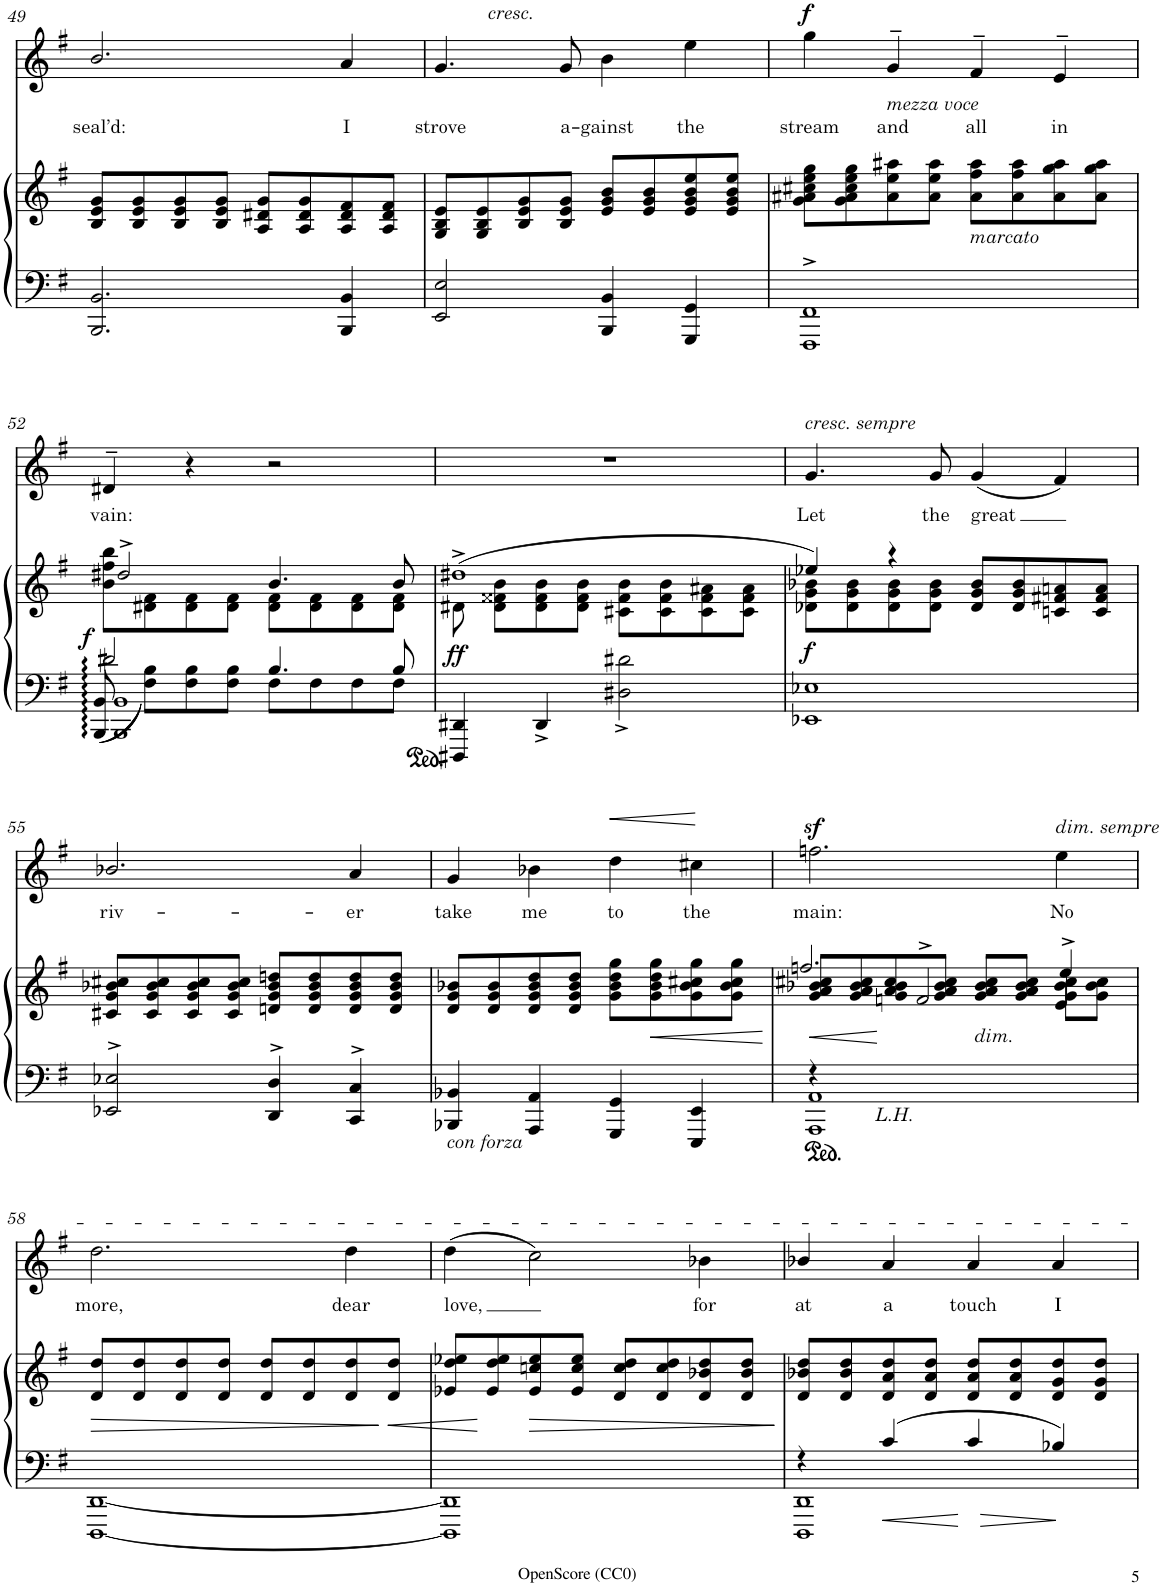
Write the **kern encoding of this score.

**kern	**kern	**dynam	**kern	**text	**dynam
*part2	*part2	*part2	*part1	*part1	*part1
*staff3	*staff2	*staff2/3	*staff1	*staff1	*staff1
*I"Piano	*	*	*I"Voice	*	*
*I'Pno	*	*	*	*	*
!!LO:PB:g=z
*clefF4	*clefG2	*	*clefG2	*	*
*k[f#]	*k[f#]	*	*k[f#]	*	*
*M4/4	*M4/4	*	*M4/4	*	*
*met(c)	*met(c)	*	*met(c)	*	*
=49	=49	=49	=49	=49	=49
!	!	!	!	!LO:LY:b	!
2.BBB/ 2.BB/	8B/ 8e/ 8g/L	.	2.b/	seal’d:	.
.	8B/ 8e/ 8g/	.	.	.	.
.	8B/ 8e/ 8g/	.	.	.	.
.	8B/ 8e/ 8g/J	.	.	.	.
.	8A/ 8d#X/ 8g/L	.	.	.	.
.	8A/ 8d#/ 8g/	.	.	.	.
!	!	!	!	!LO:LY:b	!
4BBB/ 4BB/	8A/ 8d#/ 8f#/	.	4a/	I	.
.	8A/ 8d#/ 8f#/J	.	.	.	.
=50	=50	=50	=50	=50	=50
!	!	!	!LO:TX:a:i:t=cresc.	!	!
!	!	!	!	!LO:LY:b	!
2EE/ 2E/	8G/ 8B/ 8e/L	.	4.g/	strove	.
.	8G/ 8B/ 8e/	.	.	.	.
.	8B/ 8e/ 8g/	.	.	.	.
!	!	!	!	!LO:LY:b	!
.	8B/ 8e/ 8g/J	.	8g/	a-	.
!	!	!	!	!LO:LY:b	!
4BBB/ 4BB/	8e/ 8g/ 8b/L	.	4b\	-gainst	.
.	8e/ 8g/ 8b/	.	.	.	.
!	!	!	!	!LO:LY:b	!
4GGG/ 4GG/	8e/ 8g/ 8b/ 8ee/	.	4ee\	the	.
.	8e/ 8g/ 8b/ 8ee/J	.	.	.	.
=51	=51	=51	=51	=51	=51
!	!	!	!	!LO:LY:b	!LO:DY:a
1FFF#^> 1FF#^>	8g\ 8a#X\ 8cc#X\ 8ee\ 8gg\L	.	4gg\	stream	f
.	8g\ 8a#\ 8cc#\ 8ee\ 8gg\	.	.	.	.
!	!	!	!LO:TX:b:i:t=mezza voce	!	!
!	!	!	!	!LO:LY:b	!
.	8a#\ 8ee\ 8aa#X\	.	4g~>/	and	.
.	8a#\ 8ee\ 8aa#\J	.	.	.	.
!	!LO:TX:b:i:t=marcato	!	!	!	!
!	!	!	!	!LO:LY:b	!
.	8a#\ 8ff#\ 8aa#\L	.	4f#~>/	all	.
.	8a#\ 8ff#\ 8aa#\	.	.	.	.
!	!	!	!	!LO:LY:b	!
.	8a#\ 8gg\ 8aa#\	.	4e~>/	in	.
.	8a#\ 8gg\ 8aa#\J	.	.	.	.
!!LO:LB:g=z
=52	=52	=52	=52	=52	=52
*^	*^	*	*	*	*
*	*^	*	*	*	*	*	*
!	!	!	!	!	!LO:DY:b	!	!LO:LY:b	!
2d#X/	8BBB/ 8BB/	1BBB 1BB	2dd#X^/	8b\ 8ff#\ 8bb\L	f	4d#X~>/	vain:	.
.	8F#\ 8B\L	.	.	8d#X\ 8f#\	.	.	.	.
.	8F#\ 8B\	.	.	8d#\ 8f#\	.	4r	.	.
.	8F#\ 8B\J	.	.	8d#\ 8f#\J	.	.	.	.
4.B/	8F#\L	.	4.b/	8d#\ 8f#\L	.	2r	.	.
.	8F#\	.	.	8d#\ 8f#\	.	.	.	.
.	8F#\	.	.	8d#\ 8f#\	.	.	.	.
8B/	8F#\J	.	8b/	8d#\ 8f#\J	.	.	.	.
*	*v	*v	*	*	*	*	*	*
=53	=53	=53	=53	=53	=53	=53	=53
!	!	!	!	!LO:DY:b	!	!	!
*v	*v	*	*	*	*	*	*
4DDD#X/ 4DD#X/	(1dd#X^	8d#X\	ff	1r	.	.
.	.	8d#\ 8f##X\ 8b\L	.	.	.	.
4DD#^/	.	8d#\ 8f##\ 8b\	.	.	.	.
.	.	8d#\ 8f##\ 8b\J	.	.	.	.
2D#X\^< 2d#X\^<	.	8c#X\ 8f##\ 8b\L	.	.	.	.
.	.	8c#\ 8f##\ 8b\	.	.	.	.
.	.	8c#\ 8f##\ 8a#X\	.	.	.	.
.	.	8c#\ 8f##\ 8a#\J	.	.	.	.
=54	=54	=54	=54	=54	=54	=54
!	!	!	!	!LO:TX:a:i:t=cresc. sempre	!	!
!	!	!	!LO:DY:b	!	!LO:LY:b	!
1EE-X 1E-X	4ee-X/)	8d-X\ 8g\ 8b-X\L	f	4.g/	Let	.
.	.	8d-\ 8g\ 8b-\	.	.	.	.
.	4r	8d-\ 8g\ 8b-\	.	.	.	.
!	!	!	!	!	!LO:LY:b	!
.	.	8d-\ 8g\ 8b-\J	.	8g/	the	.
!	!	!	!	!	!LO:LY:b	!
.	8d-/ 8g/ 8b-/L	2ryy	.	(4g/	great	.
.	8d-/ 8g/ 8b-/	.	.	.	.	.
.	8cn/ 8f#X/ 8an/	.	.	4f#/)	.	.
.	8c/ 8f#/ 8a/J	.	.	.	.	.
*	*v	*v	*	*	*	*
!!LO:LB:g=z
=55	=55	=55	=55	=55	=55
!	!	!	!	!LO:LY:b	!
2EE-X/^> 2E-X/^>	8c#X/ 8g/ 8b-X/ 8cc#X/L	.	2.b-X/	riv-	.
.	8c#/ 8g/ 8b-/ 8cc#/	.	.	.	.
.	8c#/ 8g/ 8b-/ 8cc#/	.	.	.	.
.	8c#/ 8g/ 8b-/ 8cc#/J	.	.	.	.
4DD/^> 4D/^>	8dn/ 8g/ 8b-/ 8ddn/L	.	.	.	.
.	8d/ 8g/ 8b-/ 8dd/	.	.	.	.
!	!	!	!	!LO:LY:b	!
4CC/^> 4C/^>	8d/ 8g/ 8b-/ 8dd/	.	4a/	-er	.
.	8d/ 8g/ 8b-/ 8dd/J	.	.	.	.
=56	=56	=56	=56	=56	=56
!LO:TX:b:i:t=con forza	!	!	!	!	!
!	!	!	!	!LO:LY:b	!
4BBB-X/ 4BB-X/	8d/ 8g/ 8b-X/L	.	4g/	take	.
.	8d/ 8g/ 8b-/	.	.	.	.
!	!	!	!	!LO:LY:b	!
4AAA/ 4AA/	8d/ 8g/ 8b-/ 8dd/	.	4b-X\	me	.
.	8d/ 8g/ 8b-/ 8dd/J	.	.	.	.
!	!	!	!	!LO:LY:b	!LO:HP:b
4GGG/ 4GG/	8g\ 8b-\ 8dd\ 8gg\L	.	4dd\	to	<
!	!	!LO:HP:b	!	!	!
.	8g\ 8b-\ 8dd\ 8gg\	<	.	.	.
!	!	!	!	!LO:LY:b	!
4EEE/ 4EE/	8g\ 8b-\ 8cc#X\ 8gg\	.	4cc#X\	the	[
.	8g\ 8b-\ 8cc#\ 8gg\J	.	.	.	.
=57	=57	=57	=57	=57	=57
*ped	*	*	*	*	*
*^	*	*	*	*	*
!	!	!	!LO:HP:b	!	!LO:LY:b	!
*	*	*^	*	*	*	*
*	*	*	*^	*	*	*	*
4r	1AAA 1AA	2.ffn/	8g/ 8a/ 8b-X/ 8cc#X/L	4ryy	<	2.ffnz>\	main:	.
.	.	.	8g/ 8a/ 8b-/ 8cc#/	.	.	.	.	.
!LO:TX:b:i:t=L.H.	!	!	!	!	!	!	!	!
2.ryy	.	.	8g/ 8a/ 8b-/ 8cc#/	2fn^/	[	.	.	.
.	.	.	8g/ 8a/ 8b-/ 8cc#/J	.	.	.	.	.
!	!	!	!LO:TX:b:i:t=dim.	!	!	!	!	!
.	.	.	8g/ 8a/ 8b-/ 8cc#/L	.	.	.	.	.
.	.	.	8g/ 8a/ 8b-/ 8cc#/J	.	.	.	.	.
!	!	!	!	!	!	!LO:TX:a:i:t=dim. sempre	!	!
!	!	!	!	!	!	!	!LO:LY:b	!
.	.	4ee^/	8g\ 8b-\ 8cc#\L	4e/	.	4ee\	No	.
.	.	.	8g\ 8b-\ 8cc#\J	.	.	.	.	.
*v	*v	*	*	*	*	*	*	*
*	*v	*v	*v	*	*	*	*
!!LO:LB:g=z
=58	=58	=58	=58	=58	=58
*	*Xped	*	*	*	*
*	*^	*	*	*	*
!	!	!	!LO:HP:b	!	!LO:LY:b	!
*	*v	*v	*	*	*	*
[1DDD [<1DD	8d/ 8dd/L	>	2.dd\	more,	.
.	8d/ 8dd/	.	.	.	.
.	8d/ 8dd/	.	.	.	.
.	8d/ 8dd/J	.	.	.	.
.	8d/ 8dd/L	.	.	.	.
.	8d/ 8dd/	.	.	.	.
!	!	!	!	!LO:LY:b	!
.	8d/ 8dd/	.	4dd\	dear	.
!	!	!LO:HP:n=1:b	!	!	!
.	8d/ 8dd/J	[ <	.	.	.
=59	=59	=59	=59	=59	=59
!	!	!	!	!LO:LY:b	!
1DDD] 1DD]	8e-X/ 8dd/ 8ee-X/L	.	(4dd\	love,	.
.	8e-/ 8dd/ 8ee-/	]	.	.	.
!	!	!LO:HP:b	!	!	!
.	8e-/ 8ccn/ 8ee-/	>	2cc\)	.	.
.	8e-/ 8cc/ 8ee-/J	.	.	.	.
.	8d/ 8cc/ 8dd/L	.	.	.	.
.	8d/ 8cc/ 8dd/	.	.	.	.
!	!	!	!	!LO:LY:b	!
.	8d/ 8b-X/ 8dd/	.	4b-X\	for	.
.	8d/ 8b-/ 8dd/J	.	.	.	.
.	.	[	.	.	.
=60	=60	=60	=60	=60	=60
*^	*	*	*	*	*
!	!	!	!	!	!LO:LY:b	!
4r	1DDD 1DD	8d/ 8b-X/ 8dd/L	.	4b-X/	at	.
.	.	8d/ 8b-/ 8dd/	.	.	.	.
!	!	!	!	!	!LO:LY:b	!
4c/	.	8d/ 8a/ 8dd/	.	4a/	a	.
.	.	8d/ 8a/ 8dd/J	.	.	.	.
!	!	!	!	!	!LO:LY:b	!
4c/	.	8d/ 8a/ 8dd/L	]	4a/	touch	.
.	.	8d/ 8a/ 8dd/	.	.	.	.
!	!	!	!	!	!LO:LY:b	!
4B-X/	.	8d/ 8g/ 8dd/	.	4a/	I	.
.	.	8d/ 8g/ 8dd/J	.	.	.	.
*v	*v	*	*	*	*	*
=	=	=	=	=	=
*-	*-	*-	*-	*-	*-
